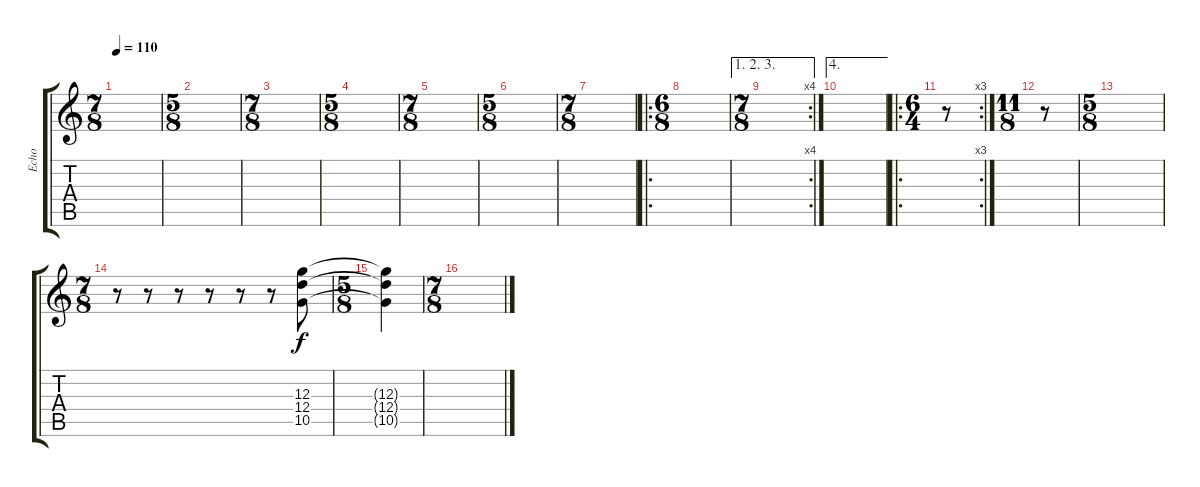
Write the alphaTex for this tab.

\track ("Echo" "Echo") {instrument distortionguitar}
\staff {score tabs}
\tuning (E4 B3 G3 D3 A2 D2) {hide}
\ts (7 8)
\tempo 110
\clef g2
\ks c
|
\ts (5 8)
|
\ts (7 8)
|
\ts (5 8)
|
\ts (7 8)
|
\ts (5 8)
|
\ts (7 8)
|
\ro
\ts (6 8)
|
\ae (1 2 3)
\rc 4
\ts (7 8)
|
\ae 4
|
\ro
\rc 3
\ts (6 4)
r.8 |
\ts (11 8)
r.8 |
\ts (5 8)
|
\ts (7 8)
r.8 r.8 r.8 r.8 r.8 r.8 (12.3 12.4 10.5).8{volume 16} |
\ts (5 8)
(12.3{t} 12.4{t} 10.5{t}).4 |
\ts (7 8)
